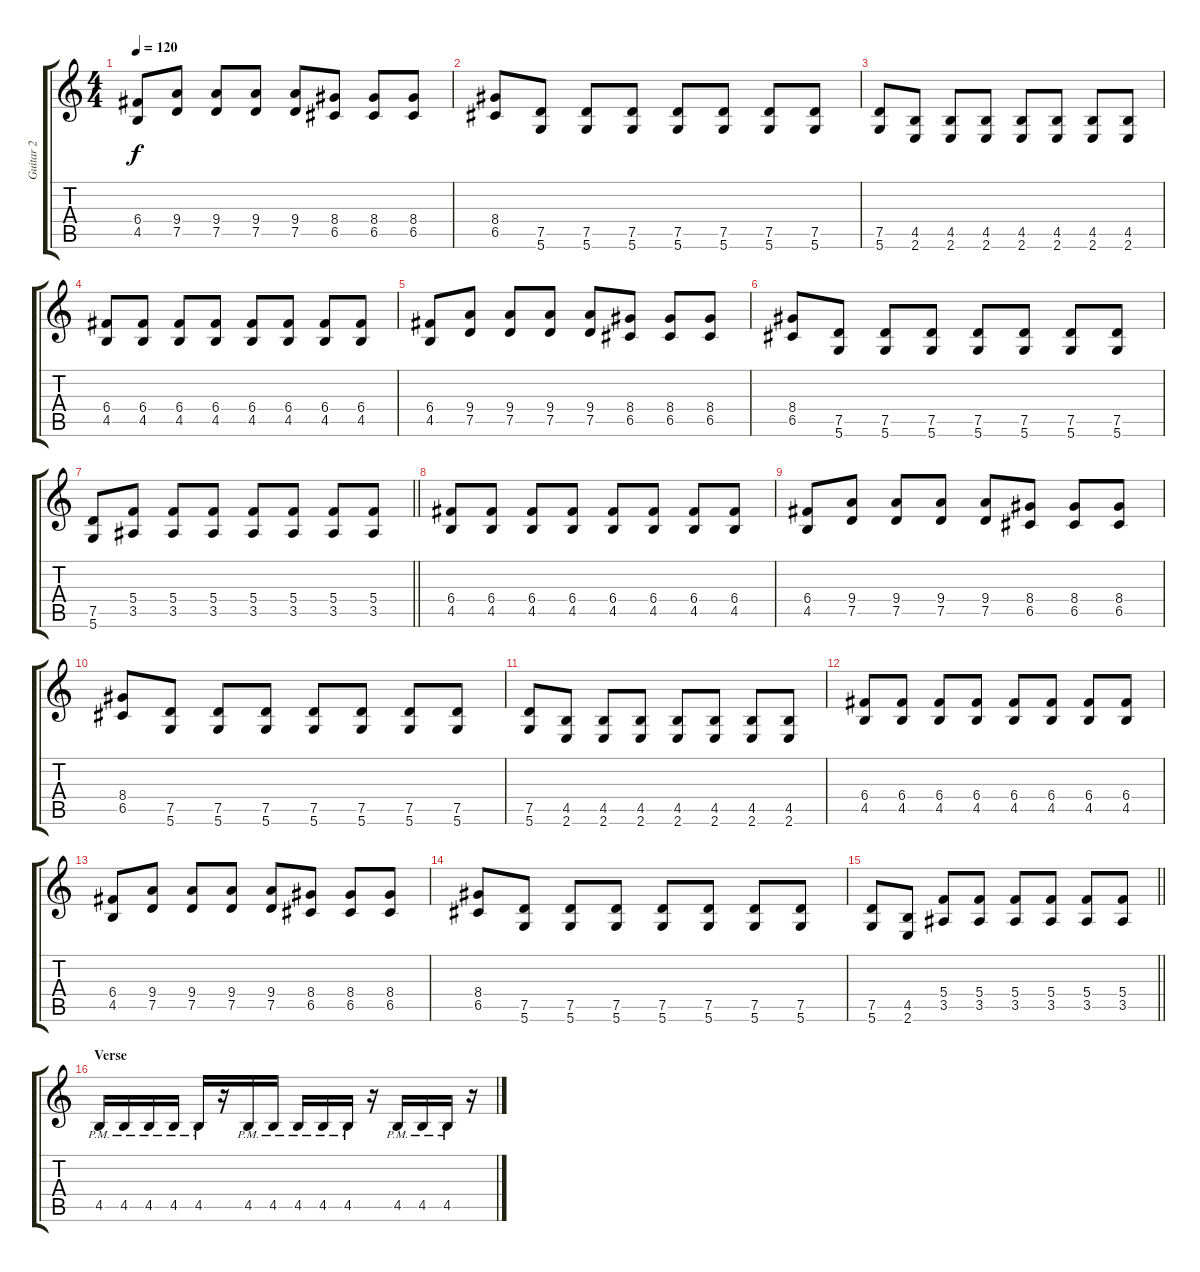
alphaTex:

\track ("Guitar 2" "Guitar 2") {instrument distortionguitar}
\staff {score tabs}
\tuning (D4 A3 F3 C3 G2 D2) {hide}
\ts (4 4)
\tempo 120
\clef g2
\ks c
(6.4 4.5).8{dy f} (9.4 7.5).8 (9.4 7.5).8 (9.4 7.5).8 (9.4 7.5).8 (8.4 6.5).8 (8.4 6.5).8 (8.4 6.5).8 |
(8.4 6.5).8 (7.5 5.6).8 (7.5 5.6).8 (7.5 5.6).8 (7.5 5.6).8 (7.5 5.6).8 (7.5 5.6).8 (7.5 5.6).8 |
(7.5 5.6).8 (4.5 2.6).8 (4.5 2.6).8 (4.5 2.6).8 (4.5 2.6).8 (4.5 2.6).8 (4.5 2.6).8 (4.5 2.6).8 |
(6.4 4.5).8 (6.4 4.5).8 (6.4 4.5).8 (6.4 4.5).8 (6.4 4.5).8 (6.4 4.5).8 (6.4 4.5).8 (6.4 4.5).8 |
(6.4 4.5).8 (9.4 7.5).8 (9.4 7.5).8 (9.4 7.5).8 (9.4 7.5).8 (8.4 6.5).8 (8.4 6.5).8 (8.4 6.5).8 |
(8.4 6.5).8 (7.5 5.6).8 (7.5 5.6).8 (7.5 5.6).8 (7.5 5.6).8 (7.5 5.6).8 (7.5 5.6).8 (7.5 5.6).8 |
\barLineRight lightlight
(7.5 5.6).8 (5.4 3.5).8 (5.4 3.5).8 (5.4 3.5).8 (5.4 3.5).8 (5.4 3.5).8 (5.4 3.5).8 (5.4 3.5).8 |
(6.4 4.5).8 (6.4 4.5).8 (6.4 4.5).8 (6.4 4.5).8 (6.4 4.5).8 (6.4 4.5).8 (6.4 4.5).8 (6.4 4.5).8 |
(6.4 4.5).8 (9.4 7.5).8 (9.4 7.5).8 (9.4 7.5).8 (9.4 7.5).8 (8.4 6.5).8 (8.4 6.5).8 (8.4 6.5).8 |
(8.4 6.5).8 (7.5 5.6).8 (7.5 5.6).8 (7.5 5.6).8 (7.5 5.6).8 (7.5 5.6).8 (7.5 5.6).8 (7.5 5.6).8 |
(7.5 5.6).8 (4.5 2.6).8 (4.5 2.6).8 (4.5 2.6).8 (4.5 2.6).8 (4.5 2.6).8 (4.5 2.6).8 (4.5 2.6).8 |
(6.4 4.5).8 (6.4 4.5).8 (6.4 4.5).8 (6.4 4.5).8 (6.4 4.5).8 (6.4 4.5).8 (6.4 4.5).8 (6.4 4.5).8 |
(6.4 4.5).8 (9.4 7.5).8 (9.4 7.5).8 (9.4 7.5).8 (9.4 7.5).8 (8.4 6.5).8 (8.4 6.5).8 (8.4 6.5).8 |
(8.4 6.5).8 (7.5 5.6).8 (7.5 5.6).8 (7.5 5.6).8 (7.5 5.6).8 (7.5 5.6).8 (7.5 5.6).8 (7.5 5.6).8 |
\barLineRight lightlight
(7.5 5.6).8 (4.5 2.6).8 (5.4 3.5).8 (5.4 3.5).8 (5.4 3.5).8 (5.4 3.5).8 (5.4 3.5).8 (5.4 3.5).8 |
\section ("" "Verse")
4.5{pm}.16 4.5{pm}.16 4.5{pm}.16 4.5{pm}.16 4.5{pm}.16 r.16 4.5{pm}.16 4.5{pm}.16 4.5{pm}.16 4.5{pm}.16 4.5{pm}.16 r.16 4.5{pm}.16 4.5{pm}.16 4.5{pm}.16 r.16
